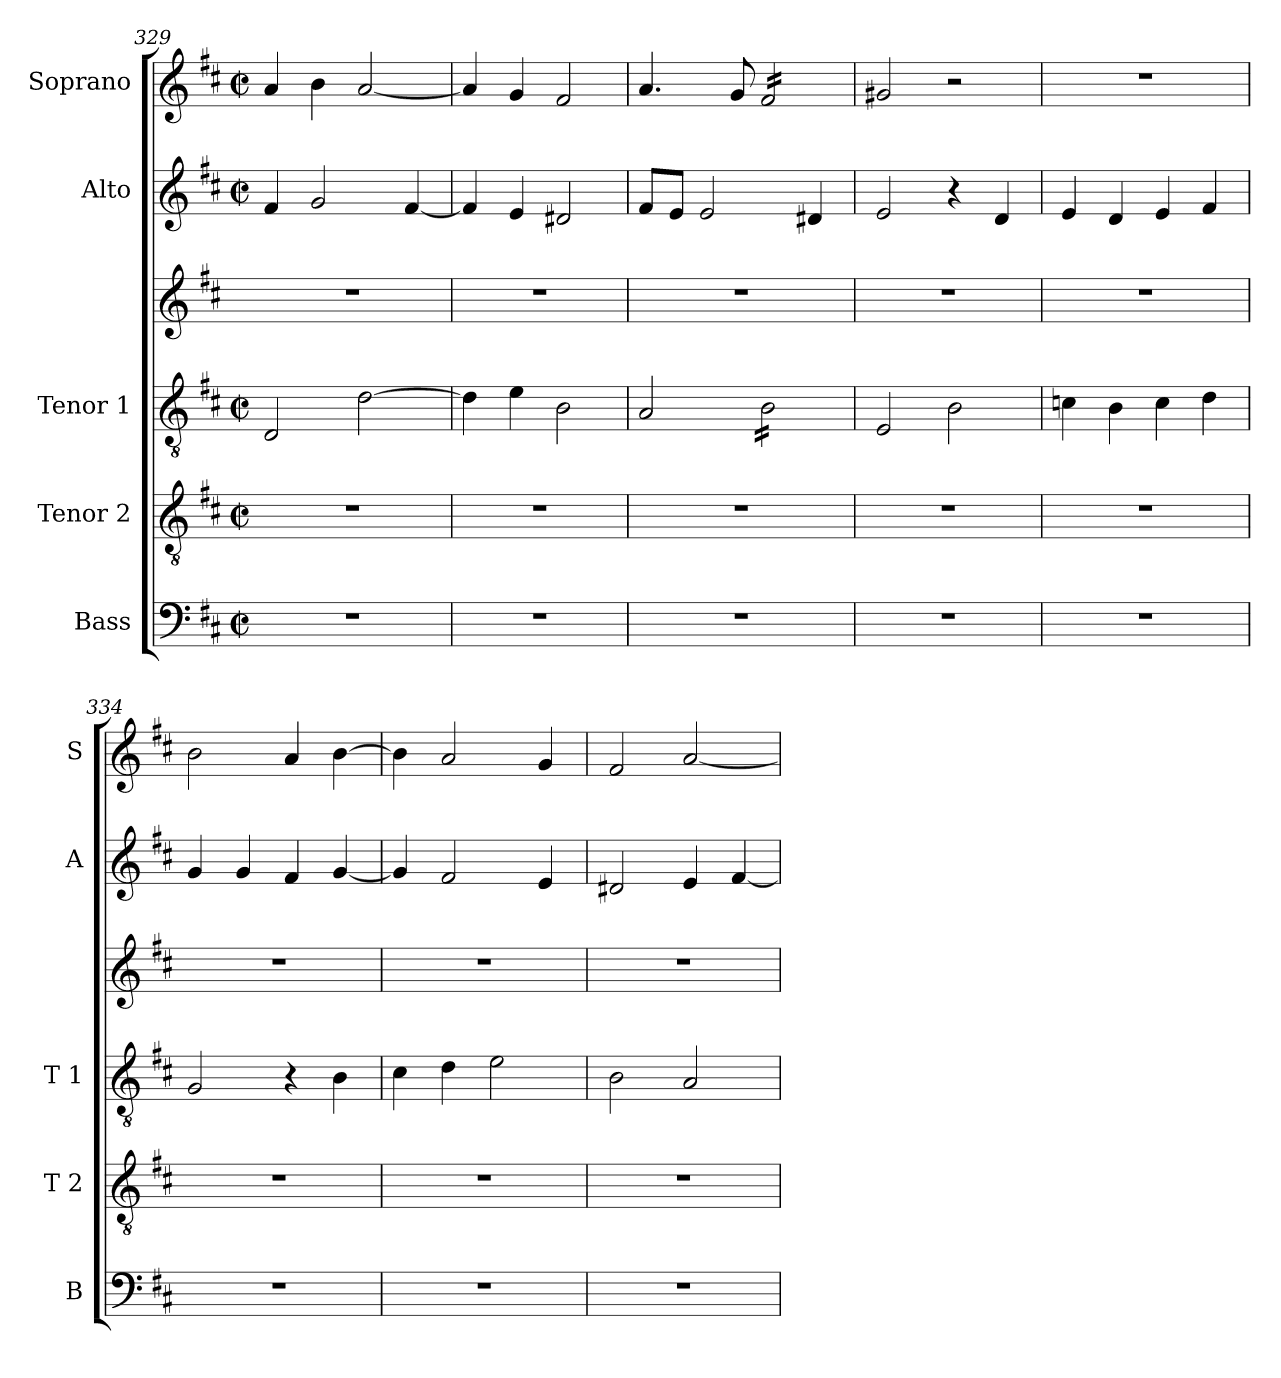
**kern	**kern	**kern	**kern	**kern	**kern
*part6	*part5	*part4	*part3	*part2	*part1
*staff6	*staff5	*staff4	*staff3	*staff2	*staff1
*I"Bass	*I"Tenor 2	*I"Tenor 1	*	*I"Alto	*I"Soprano
*I'B	*I'T 2	*I'T 1	*	*I'A	*I'S
*clefF4	*clefGv2	*clefGv2	*clefG2	*clefG2	*clefG2
*k[f#c#]	*k[f#c#]	*k[f#c#]	*k[f#c#]	*k[f#c#]	*k[f#c#]
*D:	*D:	*D:	*D:	*D:	*D:
*M2/2	*M2/2	*M2/2	*	*M2/2	*M2/2
*met(c|)	*met(c|)	*met(c|)	*	*met(c|)	*met(c|)
=329	=329	=329	=329	=329	=329
1r	1r	2D/	1r	4f#/	4a/
.	.	.	.	2g/	4b\
.	.	[>2d\	.	.	[<2a/
.	.	.	.	[<4f#/	.
=330	=330	=330	=330	=330	=330
1r	1r	4d\]	1r	4f#/]	4a/]
.	.	4e\	.	4e/	4g/
.	.	2B\	.	2d#X/	2f#/
=331	=331	=331	=331	=331	=331
1r	1r	2A/	1r	8f#/L	4.a/
.	.	.	.	8e/J	.
.	.	.	.	2e/	.
.	.	.	.	.	8g/
*	*	*tremolo	*	*	*
*	*	*	*	*	*tremolo
.	.	16B\LL	.	.	16f#/LL
.	.	16B\	.	.	16f#/
.	.	16B\	.	.	16f#/
.	.	16B\	.	.	16f#/
.	.	16B\	.	4d#/	16f#/
.	.	16B\	.	.	16f#/
.	.	16B\	.	.	16f#/
.	.	16B\JJ	.	.	16f#/JJ
*	*	*	*	*	*Xtremolo
*	*	*Xtremolo	*	*	*
!!LO:LB:g=z
=332	=332	=332	=332	=332	=332
1r	1r	2E/	1r	2e/	2g#X/
.	.	2B\	.	4r	2r
.	.	.	.	4d/	.
=333	=333	=333	=333	=333	=333
1r	1r	4cn\	1r	4e/	1r
.	.	4B\	.	4d/	.
.	.	4c\	.	4e/	.
.	.	4d\	.	4f#/	.
=334	=334	=334	=334	=334	=334
1r	1r	2G/	1r	4g/	2b\
.	.	.	.	4g/	.
.	.	4r	.	4f#/	4a/
.	.	4B\	.	[<4g/	[>4b\
=335	=335	=335	=335	=335	=335
1r	1r	4c#\	1r	4g/]	4b\]
.	.	4d\	.	2f#/	2a/
.	.	2e\	.	.	.
.	.	.	.	4e/	4g/
=336	=336	=336	=336	=336	=336
1r	1r	2B\	1r	2d#X/	2f#/
.	.	2A/	.	4e/	[<2a/
.	.	.	.	[<4f#/	.
=	=	=	=	=	=
*-	*-	*-	*-	*-	*-
